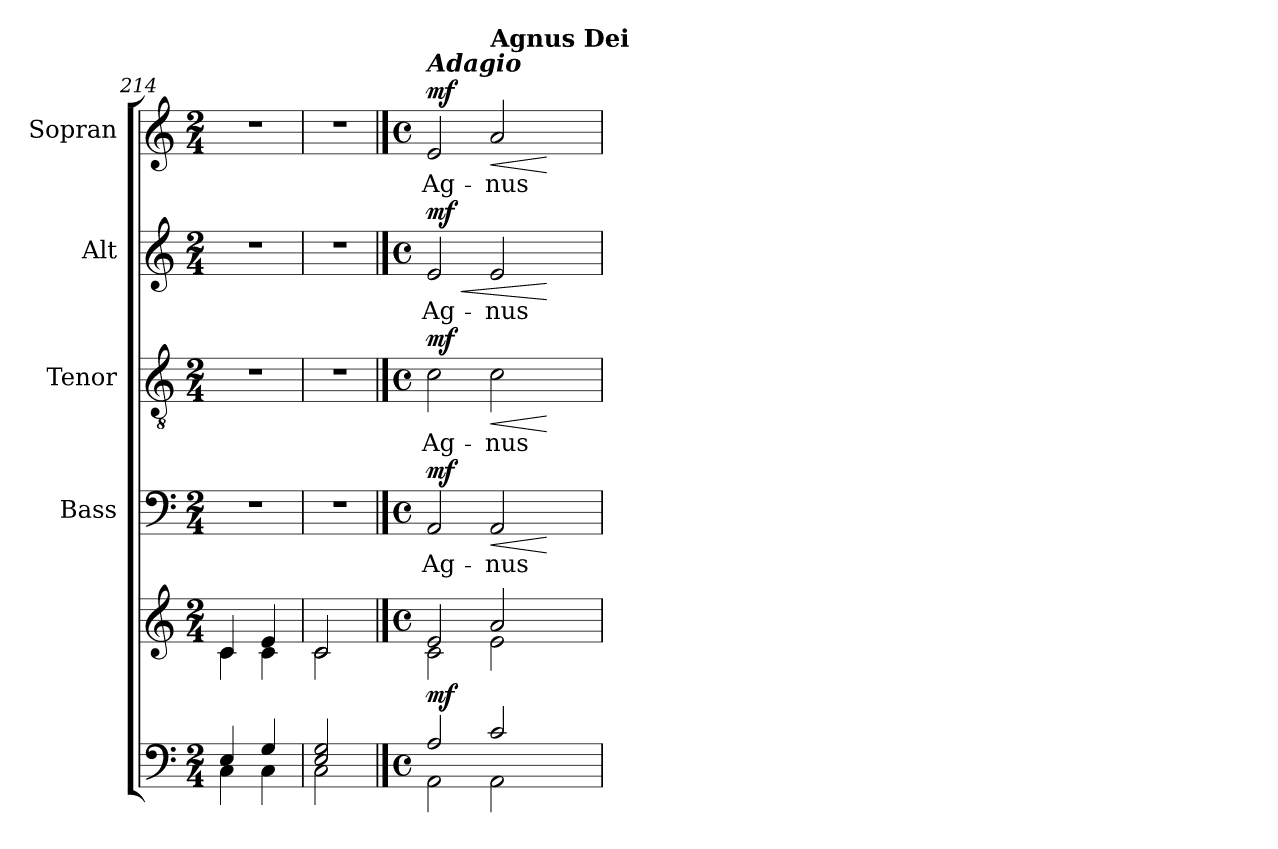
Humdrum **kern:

**kern	**kern	**dynam	**kern	**text	**dynam	**kern	**text	**dynam	**kern	**text	**dynam	**kern	**text	**dynam
*part5	*part5	*part5	*part4	*part4	*part4	*part3	*part3	*part3	*part2	*part2	*part2	*part1	*part1	*part1
*staff6	*staff5	*staff5/6	*staff4	*staff4	*staff4	*staff3	*staff3	*staff3	*staff2	*staff2	*staff2	*staff1	*staff1	*staff1
*	*	*	*I"Bass	*	*	*I"Tenor	*	*	*I"Alt	*	*	*I"Sopran	*	*
*	*	*	*I'B.	*	*	*I'T.	*	*	*I'A.	*	*	*I'S.	*	*
*clefF4	*clefG2	*	*clefF4	*	*	*clefGv2	*	*	*clefG2	*	*	*clefG2	*	*
*k[]	*k[]	*	*k[]	*	*	*k[]	*	*	*k[]	*	*	*k[]	*	*
*C:	*C:	*	*C:	*	*	*C:	*	*	*C:	*	*	*C:	*	*
*M2/4	*M2/4	*	*M2/4	*	*	*M2/4	*	*	*M2/4	*	*	*M2/4	*	*
=214	=214	=214	=214	=214	=214	=214	=214	=214	=214	=214	=214	=214	=214	=214
*^	*^	*	*	*	*	*	*	*	*	*	*	*	*	*
4E/	4C\	4c/	4c\	.	2r	.	.	2r	.	.	2r	.	.	2r	.	.
4G/	4C\	4e/	4c\	.	.	.	.	.	.	.	.	.	.	.	.	.
=215	=215	=215	=215	=215	=215	=215	=215	=215	=215	=215	=215	=215	=215	=215	=215	=215
2E/ 2G/	2C\	2c/	2c\	.	2r	.	.	2r	.	.	2r	.	.	2r	.	.
!!LO:PB:g=z
==216	==216	==216	==216	==216	==216	==216	==216	==216	==216	==216	==216	==216	==216	==216	==216	==216
*M4/4	*	*M4/4	*	*	*M4/4	*	*	*M4/4	*	*	*M4/4	*	*	*M4/4	*	*
*met(c)	*	*met(c)	*	*	*met(c)	*	*	*met(c)	*	*	*met(c)	*	*	*met(c)	*	*
!	!	!	!	!	!	!	!	!	!	!	!	!	!	!LO:TX:a:Bi:t=Adagio	!	!
!	!	!	!	!LO:DY:b	!	!LO:LY:b	!LO:DY:a	!	!LO:LY:b	!LO:DY:a	!	!LO:LY:b	!LO:HP:b	!	!LO:LY:b	!
!	!	!	!	!	!	!	!	!	!	!	!	!	!LO:DY:n=1:a	!	!	!LO:DY:b
2A/	2AA\	2e/	2c\	mf	2AA/	Ag-	mf	2c\	Ag-	mf	2e/	Ag-	< mf	2e/	Ag-	mf
!	!	!	!	!	!	!	!	!	!	!	!	!	!	!LO:TX:a:B:t=Agnus Dei	!	!
!	!	!	!	!	!	!LO:LY:b	!LO:HP:b	!	!LO:LY:b	!LO:HP:b	!	!LO:LY:b	!	!	!LO:LY:b	!LO:HP:b
2c/	2AA\	2a/	2e\	.	2AA/	-nus	<	2c\	-nus	<	2e/	-nus	.	2a/	-nus	<
*v	*v	*	*	*	*	*	*	*	*	*	*	*	*	*	*	*
*	*v	*v	*	*	*	*	*	*	*	*	*	*	*	*	*
.	.	.	.	.	[	.	.	[	.	.	[	.	.	[
=	=	=	=	=	=	=	=	=	=	=	=	=	=	=
*-	*-	*-	*-	*-	*-	*-	*-	*-	*-	*-	*-	*-	*-	*-
